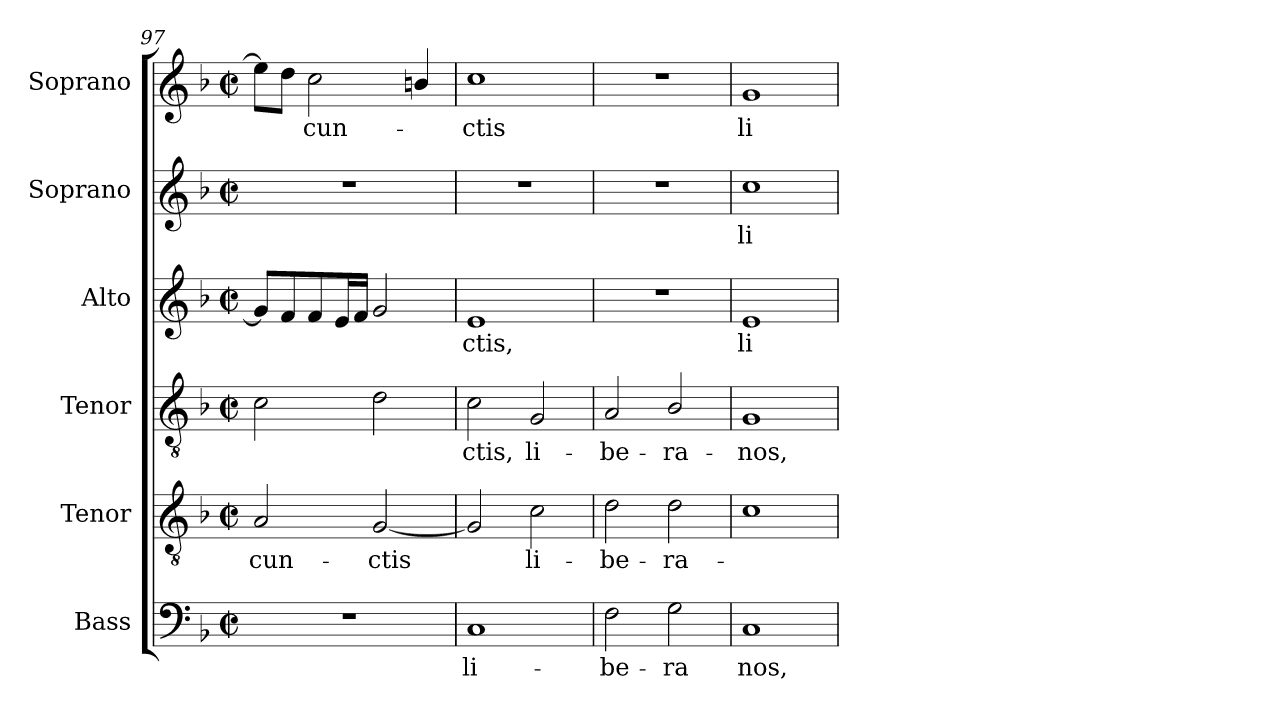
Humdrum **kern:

**kern	**text	**kern	**text	**kern	**text	**kern	**text	**kern	**text	**kern	**text
*part6	*part6	*part5	*part5	*part4	*part4	*part3	*part3	*part2	*part2	*part1	*part1
*staff6	*staff6	*staff5	*staff5	*staff4	*staff4	*staff3	*staff3	*staff2	*staff2	*staff1	*staff1
*I"Bass	*	*I"Tenor	*	*I"Tenor	*	*I"Alto	*	*I"Soprano	*	*I"Soprano	*
*I'B	*	*I'T2	*	*I'T1	*	*I'A	*	*I'S2	*	*I'S1	*
*clefF4	*	*clefGv2	*	*clefGv2	*	*clefG2	*	*clefG2	*	*clefG2	*
*	*	*ITrd7c12	*	*ITrd7c12	*	*	*	*	*	*	*
*k[b-]	*	*k[b-]	*	*k[b-]	*	*k[b-]	*	*k[b-]	*	*k[b-]	*
*F:	*	*F:	*	*F:	*	*F:	*	*F:	*	*F:	*
*M2/2	*	*M2/2	*	*M2/2	*	*M2/2	*	*M2/2	*	*M2/2	*
*met(c|)	*	*met(c|)	*	*met(c|)	*	*met(c|)	*	*met(c|)	*	*met(c|)	*
=97	=97	=97	=97	=97	=97	=97	=97	=97	=97	=97	=97
!	!	!	!LO:LY:b:color=#000000	!	!	!	!	!	!	!	!
!	!	!	!	!	!LO:LY:b:color=#000000	!	!	!	!	!	!
1r	.	2AAi/	cun-	2Ci\	-	8gi/L]	.	1r	.	8eei\L]	.
!	!	!	!	!	!	!	!LO:LY:b:color=#000000	!	!	!	!
.	.	.	.	.	.	8fi/	--	.	.	8ddi\J	.
!	!	!	!	!	!	!	!	!	!	!	!LO:LY:b:color=#000000
.	.	.	.	.	.	8fi/	.	.	.	2cci\	cun-
.	.	.	.	.	.	16ei/L	.	.	.	.	.
!	!	!	!	!	!	!	!LO:LY:b:color=#000000	!	!	!	!
.	.	.	.	.	.	16fi/JJ	-	.	.	.	.
!	!	!	!LO:LY:b:color=#000000	!	!	!	!	!	!	!	!
.	.	[2GGi/	-ctis	2Di\	.	2gi/	.	.	.	.	.
.	.	.	.	.	.	.	.	.	.	4bi/	.
!!LO:LB:g=z
=98	=98	=98	=98	=98	=98	=98	=98	=98	=98	=98	=98
!	!LO:LY:b:color=#000000	!	!	!	!	!	!	!	!	!	!
!	!	!	!	!	!LO:LY:b:color=#000000	!	!	!	!	!	!
!	!	!	!	!	!	!	!LO:LY:b:color=#000000	!	!	!	!
!	!	!	!	!	!	!	!	!	!	!	!LO:LY:b:color=#000000
1Ci	li-	2GGi/]	.	2Ci\	ctis,	1ei	ctis,	1r	.	1cci	-ctis
!	!	!	!LO:LY:b:color=#000000	!	!	!	!	!	!	!	!
!	!	!	!	!	!LO:LY:b:color=#000000	!	!	!	!	!	!
.	.	2Ci\	li-	2GGi/	li-	.	.	.	.	.	.
=99	=99	=99	=99	=99	=99	=99	=99	=99	=99	=99	=99
!	!LO:LY:b:color=#000000	!	!	!	!	!	!	!	!	!	!
!	!	!	!LO:LY:b:color=#000000	!	!	!	!	!	!	!	!
!	!	!	!	!	!LO:LY:b:color=#000000	!	!	!	!	!	!
2Fi\	-be-	2Di\	-be-	2AAi/	-be-	1r	.	1r	.	1r	.
!	!LO:LY:b:color=#000000	!	!	!	!	!	!	!	!	!	!
!	!	!	!LO:LY:b:color=#000000	!	!	!	!	!	!	!	!
!	!	!	!	!	!LO:LY:b:color=#000000	!	!	!	!	!	!
2Gi\	-ra	2Di\	-ra-	2BB-i/	-ra-	.	.	.	.	.	.
=100	=100	=100	=100	=100	=100	=100	=100	=100	=100	=100	=100
!	!LO:LY:b:color=#000000	!	!	!	!	!	!	!	!	!	!
!	!	!	!	!	!LO:LY:b:color=#000000	!	!	!	!	!	!
!	!	!	!	!	!	!	!LO:LY:b:color=#000000	!	!	!	!
!	!	!	!	!	!	!	!	!	!LO:LY:b:color=#000000	!	!
!	!	!	!	!	!	!	!	!	!	!	!LO:LY:b:color=#000000
1Ci	nos,	1Ci	.	1GGi	-nos,	1ei	li-	1cci	li-	1gi	li-
=	=	=	=	=	=	=	=	=	=	=	=
*-	*-	*-	*-	*-	*-	*-	*-	*-	*-	*-	*-
